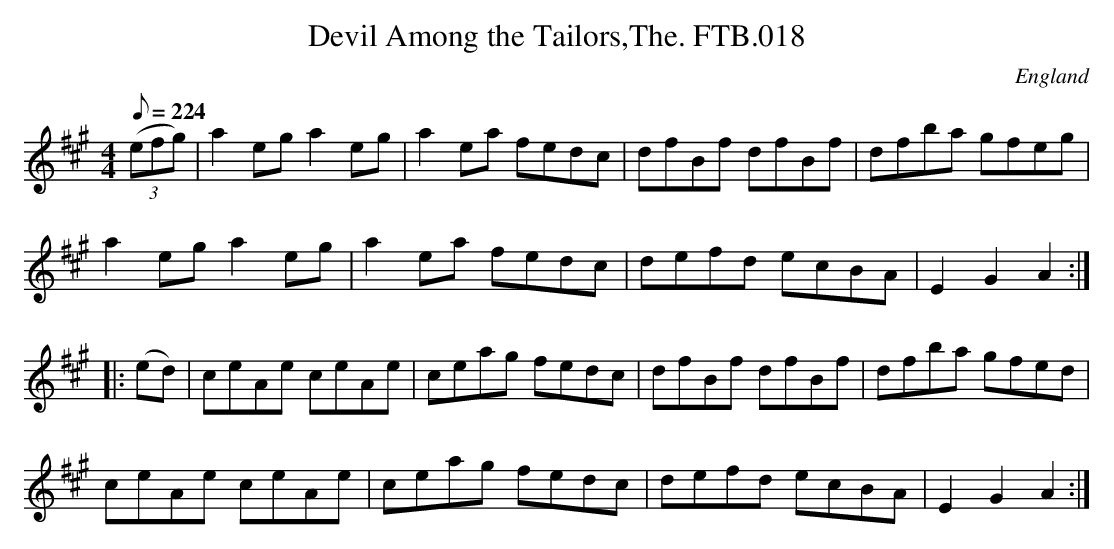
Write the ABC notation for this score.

X:1
T:Devil Among the Tailors,The. FTB.018
M:4/4
Q:224
O:England
K:A major
((3efg) |a2eg a2eg|a2ea fedc|dfBf dfBf|dfba gfeg|
a2eg a2eg|a2ea fedc|defd ecBA|E2G2 A2:|
|:(ed)|ceAe ceAe|ceag fedc|dfBf dfBf|dfba gfed|
ceAe ceAe|ceag fedc|defd ecBA|E2G2 A2:|
